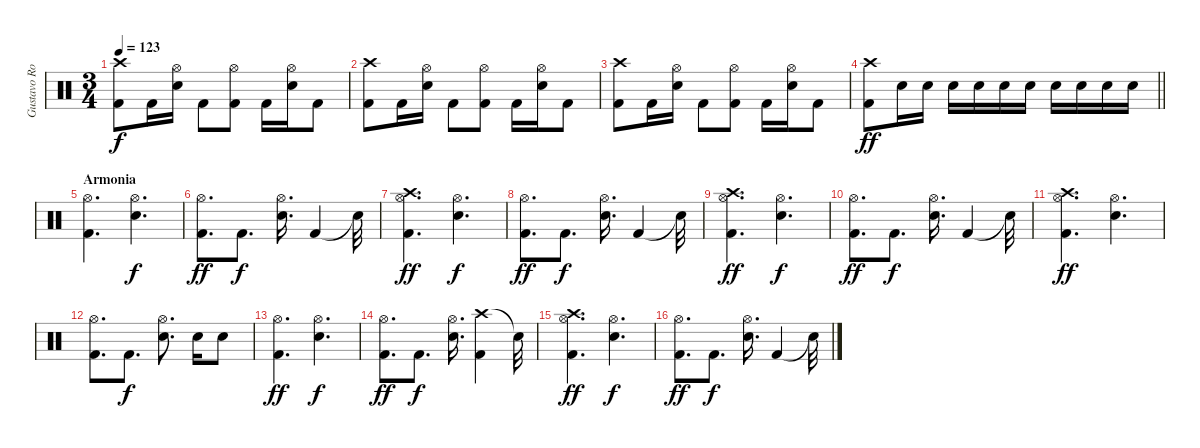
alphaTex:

\track ("Gustavo Rowek" "Gustavo Ro") {instrument percussion}
\staff {score}
\articulation defaults
\ts (3 4)
\tempo 123
\clef neutral
\ks c
("Crash high (hit)" "Kick (hit) 2").8{dy f} "Kick (hit) 2".16 ("Hi-Hat (open)" "Snare (hit) 2").16 "Kick (hit) 2".8 ("Hi-Hat (open)" "Kick (hit) 2").8 "Kick (hit) 2".16 ("Hi-Hat (open)" "Snare (hit) 2").16 "Kick (hit) 2".8 |
("Crash high (hit)" "Kick (hit) 2").8 "Kick (hit) 2".16 ("Hi-Hat (open)" "Snare (hit) 2").16 "Kick (hit) 2".8 ("Hi-Hat (open)" "Kick (hit) 2").8 "Kick (hit) 2".16 ("Hi-Hat (open)" "Snare (hit) 2").16 "Kick (hit) 2".8 |
("Crash high (hit)" "Kick (hit) 2").8 "Kick (hit) 2".16 ("Hi-Hat (open)" "Snare (hit) 2").16 "Kick (hit) 2".8 ("Hi-Hat (open)" "Kick (hit) 2").8 "Kick (hit) 2".16 ("Hi-Hat (open)" "Snare (hit) 2").16 "Kick (hit) 2".8 |
\barLineRight lightlight
("Kick (hit) 2" "Crash high (hit)").8{dy ff} "Snare (hit) 2".16 "Snare (hit) 2".16 "Snare (hit) 2".16 "Snare (hit) 2".16 "Snare (hit) 2".16 "Snare (hit) 2".16 "Snare (hit) 2".16 "Snare (hit) 2".16 "Snare (hit) 2".16 "Snare (hit) 2".16 |
\section ("" "Armonia")
("Hi-Hat (open)" "Kick (hit) 2").4{d} ("Hi-Hat (open)" "Snare (hit) 2").4{d dy f} |
("Hi-Hat (open)" "Kick (hit) 2").8{d dy ff} "Kick (hit) 2".8{d dy f} ("Hi-Hat (open)" "Snare (hit) 2").16{d} "Kick (hit) 2".4 "Snare (hit)"{t}.32 |
("Hi-Hat (open)" "Crash high (hit)" "Kick (hit) 2").4{d dy ff} ("Hi-Hat (open)" "Snare (hit) 2").4{d dy f} |
("Hi-Hat (open)" "Kick (hit) 2").8{d dy ff} "Kick (hit) 2".8{d dy f} ("Hi-Hat (open)" "Snare (hit) 2").16{d} "Kick (hit) 2".4 "Snare (hit)"{t}.32 |
("Hi-Hat (open)" "Crash high (hit)" "Kick (hit) 2").4{d dy ff} ("Hi-Hat (open)" "Snare (hit) 2").4{d dy f} |
("Hi-Hat (open)" "Kick (hit) 2").8{d dy ff} "Kick (hit) 2".8{d dy f} ("Hi-Hat (open)" "Snare (hit) 2").16{d} "Kick (hit) 2".4 "Snare (hit)"{t}.32 |
("Hi-Hat (open)" "Crash high (hit)" "Kick (hit) 2").4{d dy ff} ("Hi-Hat (open)" "Snare (hit) 2").4{d} |
("Hi-Hat (open)" "Kick (hit) 2").8{d} "Kick (hit) 2".8{d dy f} ("Hi-Hat (open)" "Snare (hit) 2").8{d} "Snare (hit) 2".16 "Snare (hit) 2".8 |
("Hi-Hat (open)" "Kick (hit) 2").4{d dy ff} ("Hi-Hat (open)" "Snare (hit) 2").4{d dy f} |
("Hi-Hat (open)" "Kick (hit) 2").8{d dy ff} "Kick (hit) 2".8{d dy f} ("Hi-Hat (open)" "Snare (hit) 2").16{d} ("Crash high (hit)" "Kick (hit) 2").4 "Snare (hit)"{t}.32 |
("Hi-Hat (open)" "Crash high (hit)" "Kick (hit) 2").4{d dy ff} ("Hi-Hat (open)" "Snare (hit) 2").4{d dy f} |
("Hi-Hat (open)" "Kick (hit) 2").8{d dy ff} "Kick (hit) 2".8{d dy f} ("Hi-Hat (open)" "Snare (hit) 2").16{d} "Kick (hit) 2".4 "Snare (hit)"{t}.32
